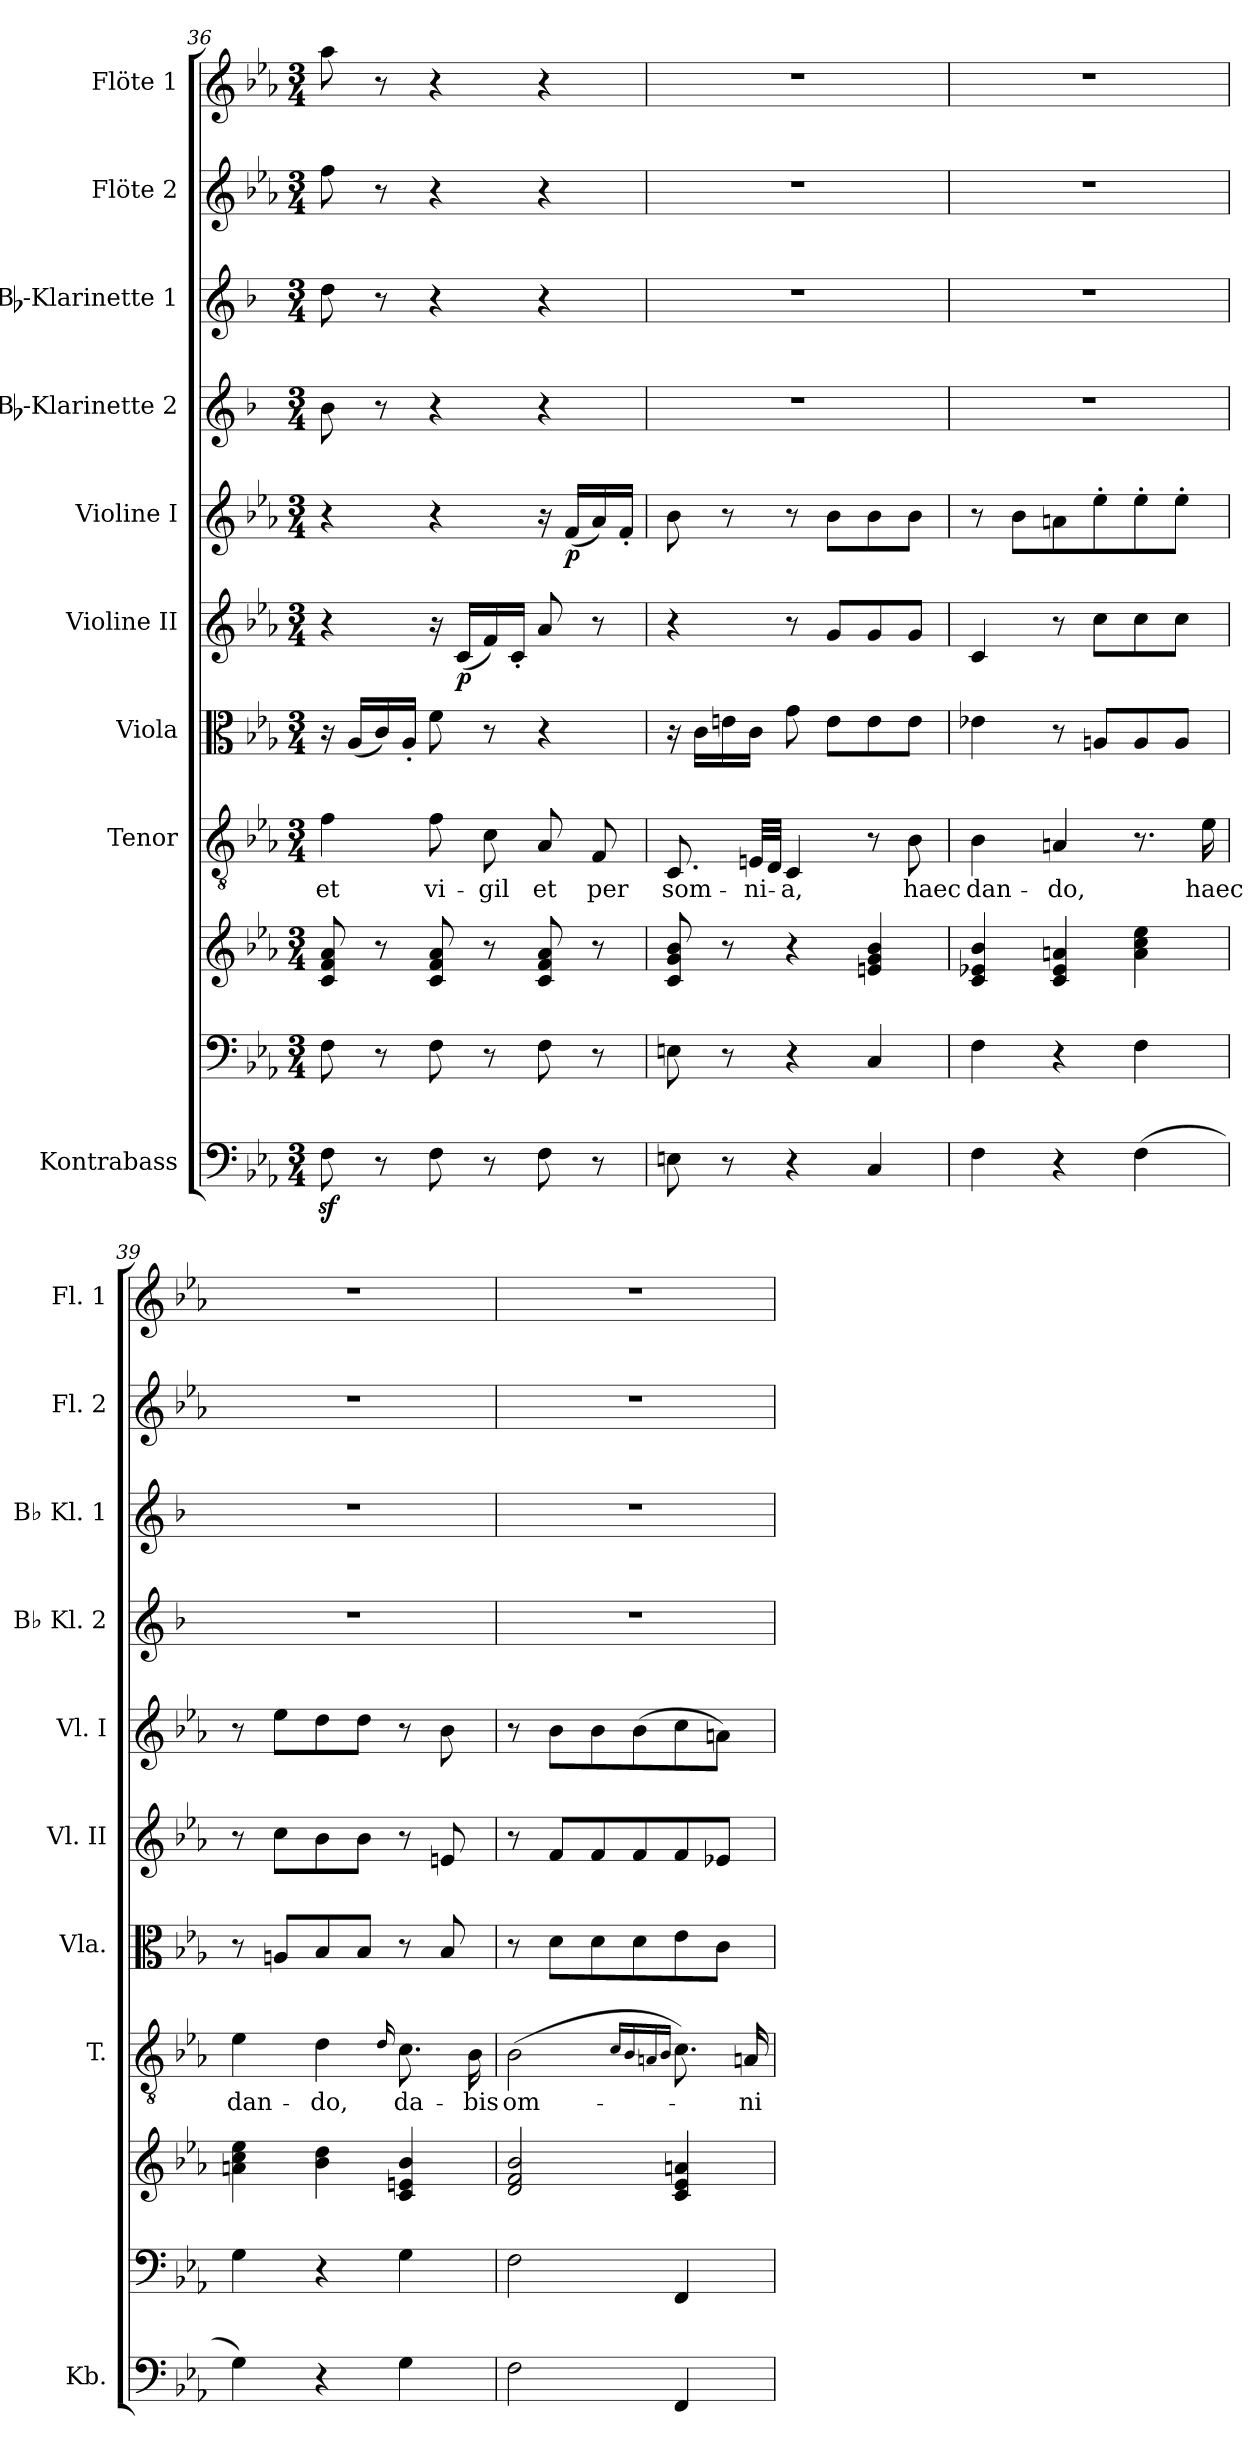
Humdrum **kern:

**kern	**kern	**kern	**kern	**text	**kern	**kern	**dynam	**kern	**dynam	**kern	**kern	**kern	**kern
*part10	*part9	*part9	*part8	*part8	*part7	*part6	*part6	*part5	*part5	*part4	*part3	*part2	*part1
*staff11	*staff10	*staff9	*staff8	*staff8	*staff7	*staff6	*staff6	*staff5	*staff5	*staff4	*staff3	*staff2	*staff1
*I"Kontrabass	*	*	*I"Tenor	*	*I"Viola	*I"Violine II	*	*I"Violine I	*	*I"Bb-Klarinette 2	*I"Bb-Klarinette 1	*I"Flöte 2	*I"Flöte 1
*I'Kb.	*	*	*I'T.	*	*I'Vla.	*I'Vl. II	*	*I'Vl. I	*	*I'Bb Kl. 2	*I'Bb Kl. 1	*I'Fl. 2	*I'Fl. 1
*clefF4	*clefF4	*clefG2	*clefGv2	*	*clefC3	*clefG2	*	*clefG2	*	*clefG2	*clefG2	*clefG2	*clefG2
*ITrd7c12	*	*	*	*	*	*	*	*	*	*ITrd1c2	*ITrd1c2	*	*
*k[b-e-a-]	*k[b-e-a-]	*k[b-e-a-]	*k[b-e-a-]	*	*k[b-e-a-]	*k[b-e-a-]	*	*k[b-e-a-]	*	*k[b-e-a-]	*k[b-e-a-]	*k[b-e-a-]	*k[b-e-a-]
*E-:	*E-:	*E-:	*E-:	*	*E-:	*E-:	*	*E-:	*	*E-:	*E-:	*E-:	*E-:
*M3/4	*M3/4	*M3/4	*M3/4	*	*M3/4	*M3/4	*	*M3/4	*	*M3/4	*M3/4	*M3/4	*M3/4
=36	=36	=36	=36	=36	=36	=36	=36	=36	=36	=36	=36	=36	=36
!	!	!	!	!LO:LY:b	!	!	!	!	!	!	!	!	!
8FFz<\	8F\	8c/ 8f/ 8a-/	4f\	et	16r	4r	.	4r	.	8a-\	8cc\	8ff\	8aa-\
.	.	.	.	.	(<16A-/LL	.	.	.	.	.	.	.	.
8r	8r	8r	.	.	16c/)	.	.	.	.	8r	8r	8r	8r
.	.	.	.	.	16A-'</JJ	.	.	.	.	.	.	.	.
!	!	!	!	!LO:LY:b	!	!	!	!	!	!	!	!	!
8FF\	8F\	8c/ 8f/ 8a-/	8f\	vi-	8f\	16r	.	4r	.	4r	4r	4r	4r
!	!	!	!	!	!	!	!LO:DY:b	!	!	!	!	!	!
.	.	.	.	.	.	(<16c/LL	p	.	.	.	.	.	.
!	!	!	!	!LO:LY:b	!	!	!	!	!	!	!	!	!
8r	8r	8r	8c\	-gil	8r	16f/)	.	.	.	.	.	.	.
.	.	.	.	.	.	16c'</JJ	.	.	.	.	.	.	.
!	!	!	!	!LO:LY:b	!	!	!	!	!	!	!	!	!
8FF\	8F\	8c/ 8f/ 8a-/	8A-/	et	4r	8a-/	.	16r	.	4r	4r	4r	4r
!	!	!	!	!	!	!	!	!	!LO:DY:b	!	!	!	!
.	.	.	.	.	.	.	.	(<16f/LL	p	.	.	.	.
!	!	!	!	!LO:LY:b	!	!	!	!	!	!	!	!	!
8r	8r	8r	8F/	per	.	8r	.	16a-/)	.	.	.	.	.
.	.	.	.	.	.	.	.	16f'</JJ	.	.	.	.	.
=37	=37	=37	=37	=37	=37	=37	=37	=37	=37	=37	=37	=37	=37
!	!	!	!	!LO:LY:b	!	!	!	!	!	!	!	!	!
8EEn\	8En\	8c/ 8g/ 8b-/	8.C/	som-	16r	4r	.	8b-\	.	2.r	2.r	2.r	2.r
.	.	.	.	.	16c\LL	.	.	.	.	.	.	.	.
8r	8r	8r	.	.	16en\	.	.	8r	.	.	.	.	.
!	!	!	!	!LO:LY:b	!	!	!	!	!	!	!	!	!
.	.	.	32En/LLL	-ni-	16c\JJ	.	.	.	.	.	.	.	.
.	.	.	32D/JJJ	.	.	.	.	.	.	.	.	.	.
!	!	!	!	!LO:LY:b	!	!	!	!	!	!	!	!	!
4r	4r	4r	4C/	-a,	8g\	8r	.	8r	.	.	.	.	.
.	.	.	.	.	8e\L	8g/L	.	8b-\L	.	.	.	.	.
4CC/	4C/	4en/ 4g/ 4b-/	8r	.	8e\	8g/	.	8b-\	.	.	.	.	.
!	!	!	!	!LO:LY:b	!	!	!	!	!	!	!	!	!
.	.	.	8B-\	haec	8e\J	8g/J	.	8b-\J	.	.	.	.	.
=38	=38	=38	=38	=38	=38	=38	=38	=38	=38	=38	=38	=38	=38
!	!	!	!	!LO:LY:b	!	!	!	!	!	!	!	!	!
4FF\	4F\	4c/ 4e-X/ 4b-/	4B-\	dan-	4e-X\	4c/	.	8r	.	2.r	2.r	2.r	2.r
.	.	.	.	.	.	.	.	8b-\L	.	.	.	.	.
!	!	!	!	!LO:LY:b	!	!	!	!	!	!	!	!	!
4r	4r	4c/ 4e-/ 4an/	4An/	-do,	8r	8r	.	8an\	.	.	.	.	.
.	.	.	.	.	8An/L	8cc\L	.	8ee-'>\	.	.	.	.	.
(>4FF\	4F\	4a\ 4cc\ 4ee-\	8.r	.	8A/	8cc\	.	8ee-'>\	.	.	.	.	.
.	.	.	.	.	8A/J	8cc\J	.	8ee-'>\J	.	.	.	.	.
!	!	!	!	!LO:LY:b	!	!	!	!	!	!	!	!	!
.	.	.	16e-\	haec	.	.	.	.	.	.	.	.	.
=39	=39	=39	=39	=39	=39	=39	=39	=39	=39	=39	=39	=39	=39
!	!	!	!	!LO:LY:b	!	!	!	!	!	!	!	!	!
4GG\)	4G\	4an\ 4cc\ 4ee-\	4e-\	dan-	8r	8r	.	8r	.	2.r	2.r	2.r	2.r
.	.	.	.	.	8An/L	8cc\L	.	8ee-\L	.	.	.	.	.
!	!	!	!	!LO:LY:b	!	!	!	!	!	!	!	!	!
4r	4r	4b-\ 4dd\	4d\	-do,	8B-/	8b-\	.	8dd\	.	.	.	.	.
.	.	.	.	.	8B-/J	8b-\J	.	8dd\J	.	.	.	.	.
.	.	.	16qqd/	.	.	.	.	.	.	.	.	.	.
!	!	!	!	!LO:LY:b	!	!	!	!	!	!	!	!	!
4GG\	4G\	4c/ 4en/ 4b-/	8.c\	da-	8r	8r	.	8r	.	.	.	.	.
.	.	.	.	.	8B-/	8en/	.	8b-\	.	.	.	.	.
!	!	!	!	!LO:LY:b	!	!	!	!	!	!	!	!	!
.	.	.	16B-\	-bis	.	.	.	.	.	.	.	.	.
!!LO:PB:g=z
=40	=40	=40	=40	=40	=40	=40	=40	=40	=40	=40	=40	=40	=40
!	!	!	!	!LO:LY:b	!	!	!	!	!	!	!	!	!
2FF\	2F\	2d/ 2f/ 2b-/	(>2B-\	om-	8r	8r	.	8r	.	2.r	2.r	2.r	2.r
.	.	.	.	.	8d\L	8f/L	.	8b-\L	.	.	.	.	.
.	.	.	.	.	8d\	8f/	.	8b-\	.	.	.	.	.
.	.	.	.	.	8d\	8f/	.	(>8b-\	.	.	.	.	.
.	.	.	16qc/LL	.	.	.	.	.	.	.	.	.	.
.	.	.	16qB-/	.	.	.	.	.	.	.	.	.	.
.	.	.	16qAn/	.	.	.	.	.	.	.	.	.	.
.	.	.	16qB-/JJ	.	.	.	.	.	.	.	.	.	.
4FFF/	4FF/	4c/ 4e-/ 4an/	8.c\)	.	8e-\	8f/	.	8cc\	.	.	.	.	.
.	.	.	.	.	8c\J	8e-X/J	.	8an\J)	.	.	.	.	.
!	!	!	!	!LO:LY:b	!	!	!	!	!	!	!	!	!
.	.	.	16A/	-ni-	.	.	.	.	.	.	.	.	.
=	=	=	=	=	=	=	=	=	=	=	=	=	=
*-	*-	*-	*-	*-	*-	*-	*-	*-	*-	*-	*-	*-	*-
